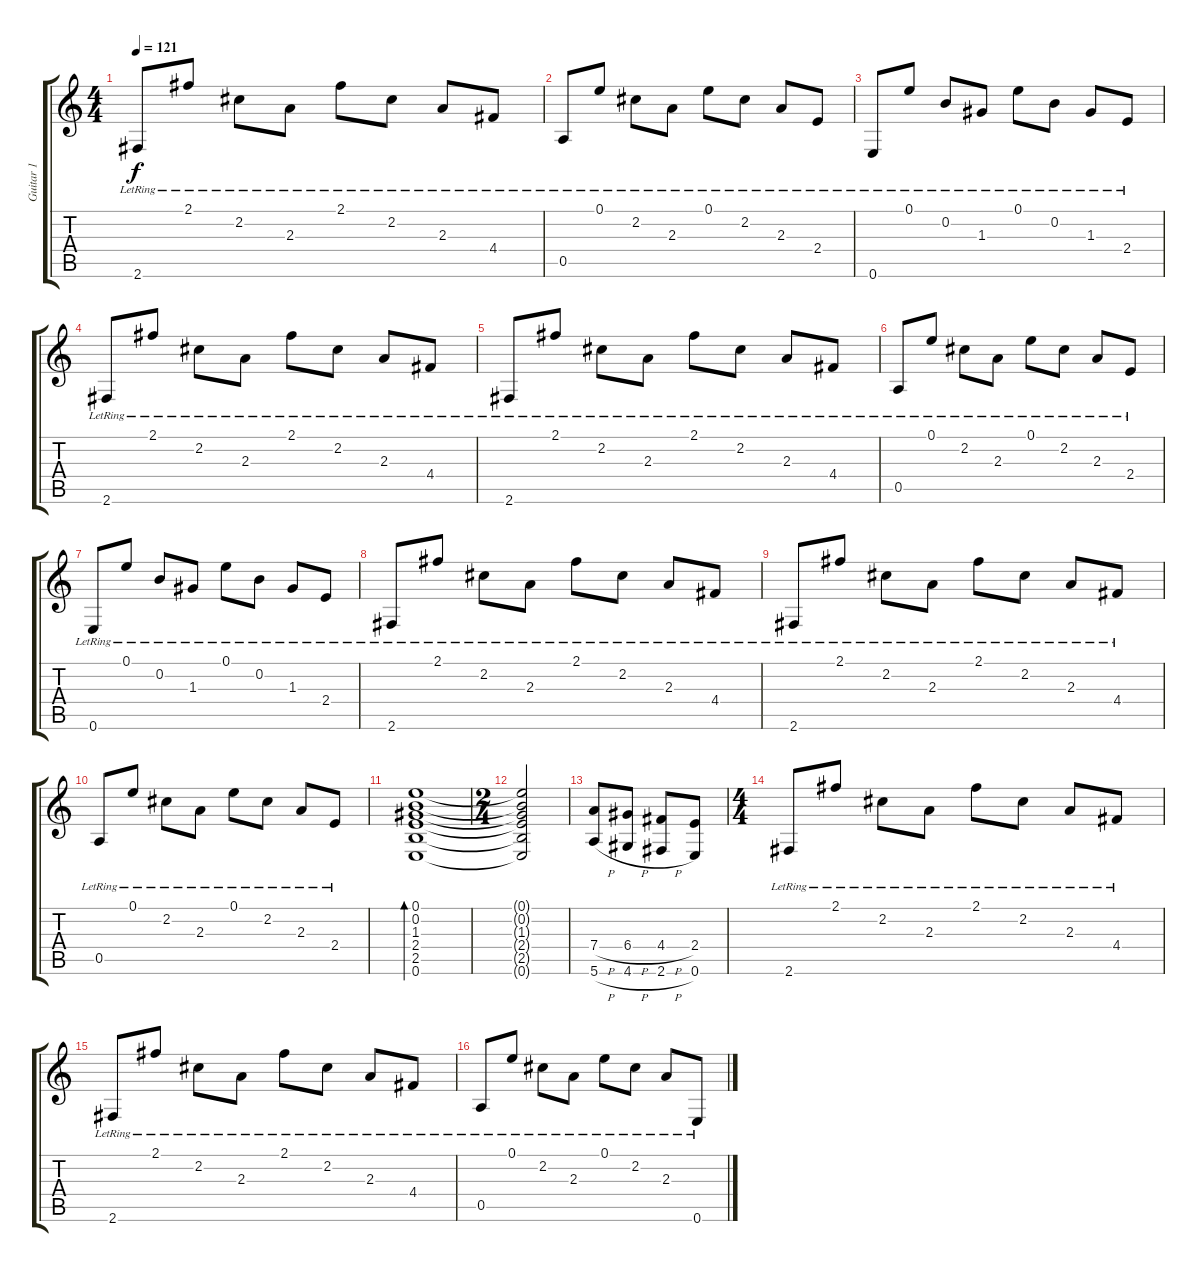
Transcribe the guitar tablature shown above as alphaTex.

\track ("Guitar 1" "Guitar 1") {instrument acousticguitarsteel}
\staff {score tabs}
\tuning (E4 B3 G3 D3 A2 E2) {hide}
\ts (4 4)
\tempo 121
\clef g2
\ks c
2.6{lr}.8{dy f} 2.1{lr}.8 2.2{lr}.8 2.3{lr}.8 2.1{lr}.8 2.2{lr}.8 2.3{lr}.8 4.4{lr}.8 |
0.5{lr}.8 0.1{lr}.8 2.2{lr}.8 2.3{lr}.8 0.1{lr}.8 2.2{lr}.8 2.3{lr}.8 2.4{lr}.8 |
0.6{lr}.8 0.1{lr}.8 0.2{lr}.8 1.3{lr}.8 0.1{lr}.8 0.2{lr}.8 1.3{lr}.8 2.4{lr}.8 |
2.6{lr}.8 2.1{lr}.8 2.2{lr}.8 2.3{lr}.8 2.1{lr}.8 2.2{lr}.8 2.3{lr}.8 4.4{lr}.8 |
2.6{lr}.8 2.1{lr}.8 2.2{lr}.8 2.3{lr}.8 2.1{lr}.8 2.2{lr}.8 2.3{lr}.8 4.4{lr}.8 |
0.5{lr}.8 0.1{lr}.8 2.2{lr}.8 2.3{lr}.8 0.1{lr}.8 2.2{lr}.8 2.3{lr}.8 2.4{lr}.8 |
0.6{lr}.8 0.1{lr}.8 0.2{lr}.8 1.3{lr}.8 0.1{lr}.8 0.2{lr}.8 1.3{lr}.8 2.4{lr}.8 |
2.6{lr}.8 2.1{lr}.8 2.2{lr}.8 2.3{lr}.8 2.1{lr}.8 2.2{lr}.8 2.3{lr}.8 4.4{lr}.8 |
2.6{lr}.8 2.1{lr}.8 2.2{lr}.8 2.3{lr}.8 2.1{lr}.8 2.2{lr}.8 2.3{lr}.8 4.4{lr}.8 |
0.5{lr}.8 0.1{lr}.8 2.2{lr}.8 2.3{lr}.8 0.1{lr}.8 2.2{lr}.8 2.3{lr}.8 2.4{lr}.8 |
(0.1 0.2 1.3 2.4 2.5 0.6).1{bd 120} |
\ts (2 4)
(0.1{t} 0.2{t} 1.3{t} 2.4{t} 2.5{t} 0.6{t}).2 |
(7.4{h} 5.6{h}).8 (6.4{h} 4.6{h}).8 (4.4{h} 2.6{h}).8 (2.4 0.6).8 |
\ts (4 4)
2.6{lr}.8 2.1{lr}.8 2.2{lr}.8 2.3{lr}.8 2.1{lr}.8 2.2{lr}.8 2.3{lr}.8 4.4{lr}.8 |
2.6{lr}.8 2.1{lr}.8 2.2{lr}.8 2.3{lr}.8 2.1{lr}.8 2.2{lr}.8 2.3{lr}.8 4.4{lr}.8 |
0.5{lr}.8 0.1{lr}.8 2.2{lr}.8 2.3{lr}.8 0.1{lr}.8 2.2{lr}.8 2.3{lr}.8 0.6{lr}.8
